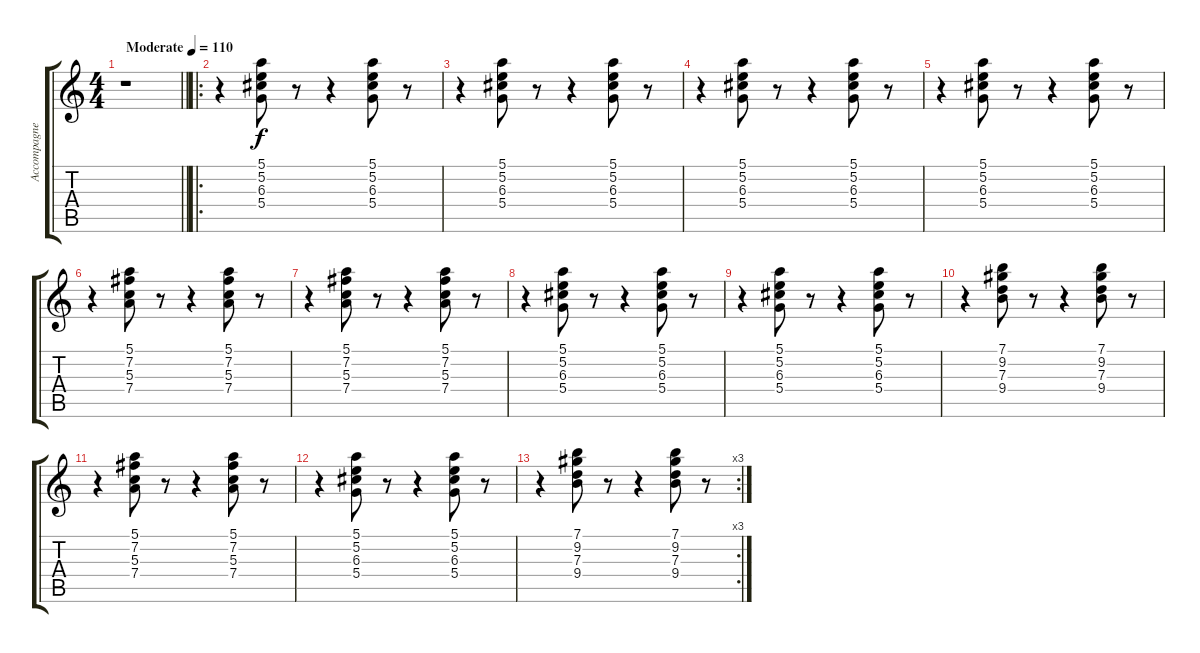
\track ("Accompagnement" "Accompagne") {instrument electricguitarclean}
\staff {score tabs}
\tuning (E4 B3 G3 D3 A2 E2) {hide}
\ts (4 4)
\tempo (110 "Moderate")
\clef g2
\barLineRight lightlight
\ks c
r.1{dy f instrument electricguitarclean} |
\ro
r.4 (5.1 5.2 6.3 5.4).8 r.8 r.4 (5.1 5.2 6.3 5.4).8 r.8 |
r.4 (5.1 5.2 6.3 5.4).8 r.8 r.4 (5.1 5.2 6.3 5.4).8 r.8 |
r.4 (5.1 5.2 6.3 5.4).8 r.8 r.4 (5.1 5.2 6.3 5.4).8 r.8 |
r.4 (5.1 5.2 6.3 5.4).8 r.8 r.4 (5.1 5.2 6.3 5.4).8 r.8 |
r.4 (5.1 7.2 5.3 7.4).8 r.8 r.4 (5.1 7.2 5.3 7.4).8 r.8 |
r.4 (5.1 7.2 5.3 7.4).8 r.8 r.4 (5.1 7.2 5.3 7.4).8 r.8 |
r.4 (5.1 5.2 6.3 5.4).8 r.8 r.4 (5.1 5.2 6.3 5.4).8 r.8 |
r.4 (5.1 5.2 6.3 5.4).8 r.8 r.4 (5.1 5.2 6.3 5.4).8 r.8 |
r.4 (7.1 9.2 7.3 9.4).8 r.8 r.4 (7.1 9.2 7.3 9.4).8 r.8 |
r.4 (5.1 7.2 5.3 7.4).8 r.8 r.4 (5.1 7.2 5.3 7.4).8 r.8 |
r.4 (5.1 5.2 6.3 5.4).8 r.8 r.4 (5.1 5.2 6.3 5.4).8 r.8 |
\rc 3
r.4 (7.1 9.2 7.3 9.4).8 r.8 r.4 (7.1 9.2 7.3 9.4).8 r.8
